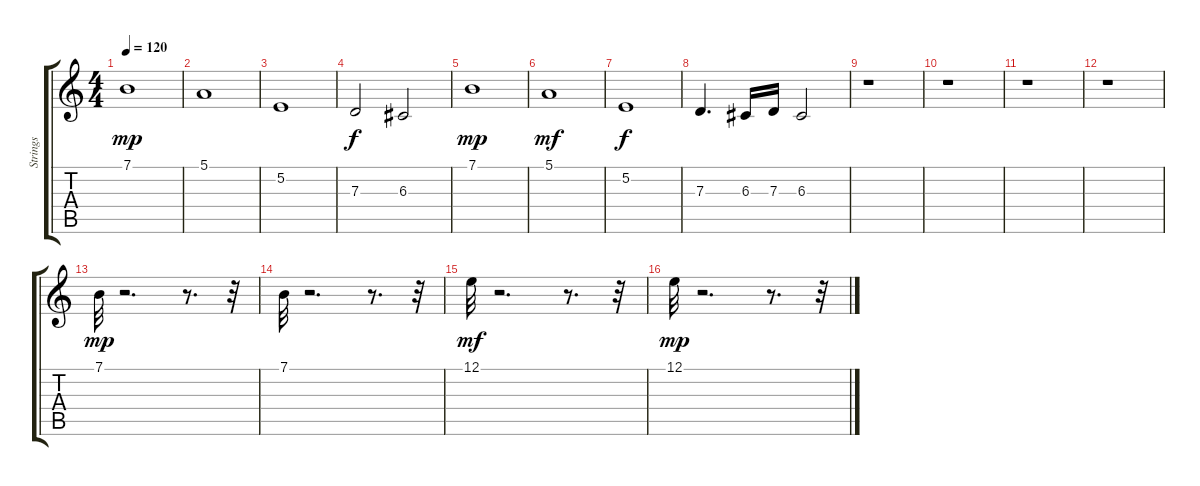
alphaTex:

\track ("Strings" "Strings") {instrument stringensemble1}
\staff {score tabs}
\tuning (E4 B3 G3 D3 A2 E2) {hide}
\ts (4 4)
\tempo 120
\clef g2
\ks c
7.1.1{dy mp} |
5.1.1 |
5.2.1 |
7.3.2{dy f} 6.3.2 |
7.1.1{dy mp} |
5.1.1{dy mf} |
5.2.1{dy f} |
7.3.4{d} 6.3.16 7.3.16 6.3.2 |
r.1 |
r.1 |
r.1 |
r.1 |
7.1.32{dy mp} r.2{d} r.8{d} r.32 |
7.1.32 r.2{d} r.8{d} r.32 |
12.1.32{dy mf} r.2{d} r.8{d} r.32 |
12.1.32{dy mp} r.2{d} r.8{d} r.32
